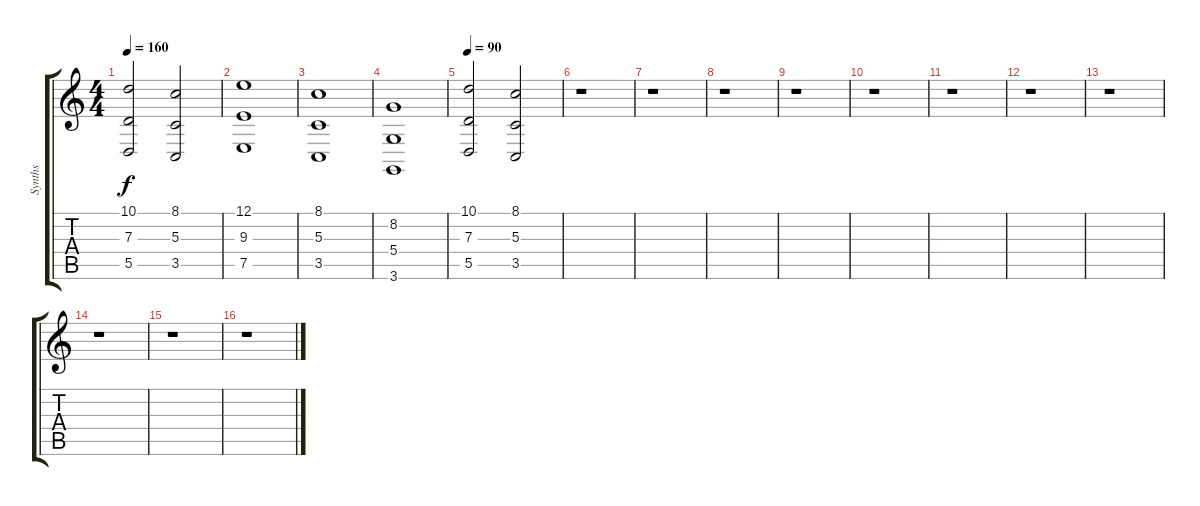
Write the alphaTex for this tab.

\track ("Synths" "Synths") {instrument synthstrings2}
\staff {score tabs}
\tuning (E4 B3 G3 D3 A2 E2) {hide}
\ts (4 4)
\tempo 160
\clef g2
\ks c
(10.1 7.3 5.5).2{dy f} (8.1 5.3 3.5).2 |
(12.1 9.3 7.5).1 |
(8.1 5.3 3.5).1 |
(8.2 5.4 3.6).1 |
\tempo 90
(10.1 7.3 5.5).2 (8.1 5.3 3.5).2 |
r.1 |
r.1 |
r.1 |
r.1 |
r.1 |
r.1 |
r.1 |
r.1 |
r.1 |
r.1 |
r.1
